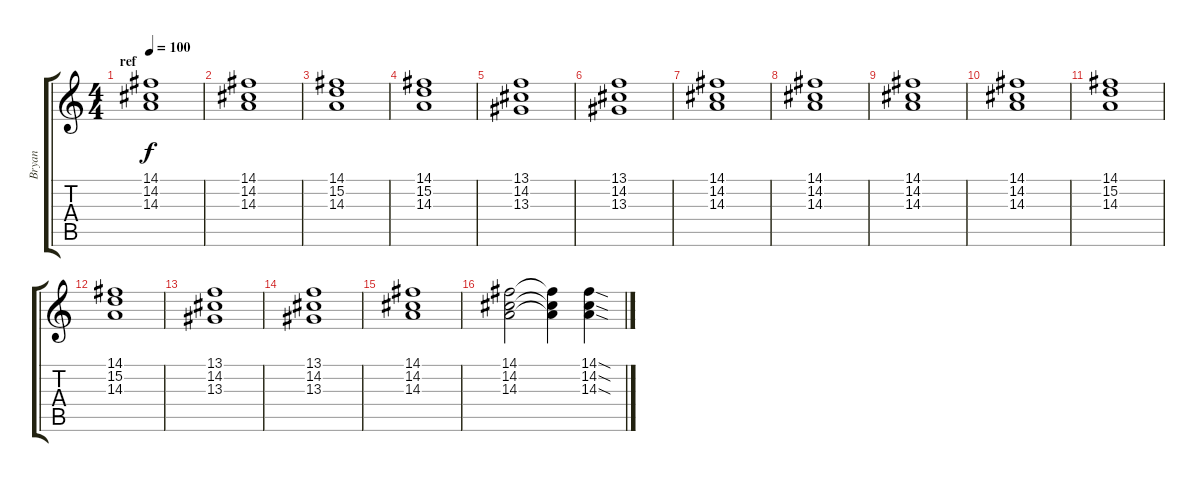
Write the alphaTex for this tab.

\track ("Bryan" "Bryan") {instrument stringensemble1}
\staff {score tabs}
\tuning (E4 B3 G3 D3 A2 E2) {hide}
\ts (4 4)
\section ("" "ref")
\tempo 100
\clef g2
\ks c
(14.1 14.2 14.3).1{dy f} |
(14.1 14.2 14.3).1 |
(14.1 15.2 14.3).1 |
(14.1 15.2 14.3).1 |
(13.1 14.2 13.3).1 |
(13.1 14.2 13.3).1 |
(14.1 14.2 14.3).1 |
(14.1 14.2 14.3).1 |
(14.1 14.2 14.3).1 |
(14.1 14.2 14.3).1 |
(14.1 15.2 14.3).1 |
(14.1 15.2 14.3).1 |
(13.1 14.2 13.3).1 |
(13.1 14.2 13.3).1 |
(14.1 14.2 14.3).1 |
(14.1 14.2 14.3).2{volume 9} (14.1{t} 14.2{t} 14.3{t}).4 (14.1{sod} 14.2{sod} 14.3{sod}).4
